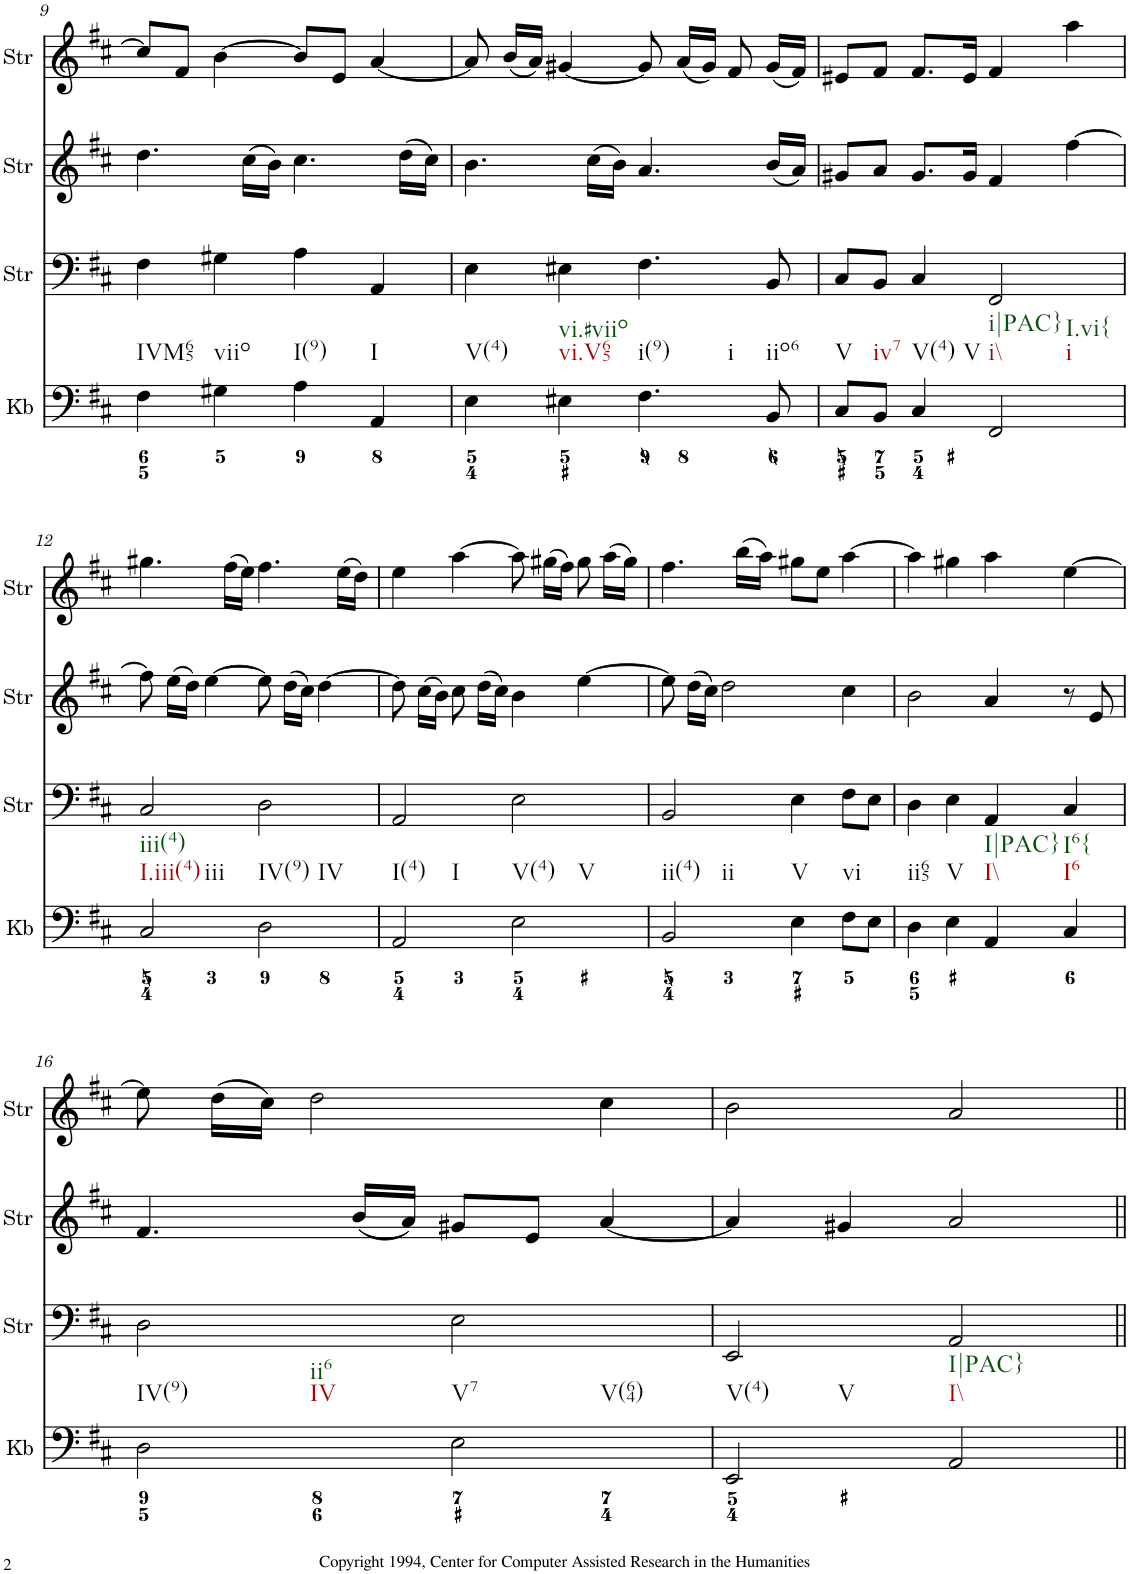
**kern	**kern	**kern	**kern
*part4	*part3	*part2	*part1
*staff4	*staff3	*staff2	*staff1
*I"Keyboard	*I"StringInstrument	*I"StringInstrument	*I"StringInstrument
*I'Kb	*I'Str	*I'Str	*I'Str
!!LO:PB:g=z
*clefF4	*clefF4	*clefG2	*clefG2
*k[f#c#]	*k[f#c#]	*k[f#c#]	*k[f#c#]
*M4/4	*M4/4	*M4/4	*M4/4
=9	=9	=9	=9
!LO:TX:b:t=IVM65	!	!	!
4F#\	4F#\	4.dd\	8cc#/L]
.	.	.	8f#/J
!LO:TX:b:t=viio	!	!	!
4G#X\	4G#X\	.	[4b\
.	.	(16cc#\LL	.
.	.	16b\JJ)	.
!LO:TX:b:t=I(9)	!	!	!
4A\	4A\	4.cc#\	8b/L]
.	.	.	8e/J
!LO:TX:b:t=I	!	!	!
4AA/	4AA/	.	[4a/
.	.	(16dd\LL	.
.	.	16cc#\JJ)	.
=10	=10	=10	=10
!LO:TX:b:t=V(4)	!	!	!
4E\	4E\	4.b\	8a/]
.	.	.	(16b/LL
.	.	.	16a/JJ)
!LO:TX:b:t=vi.V65	!	!	!
!LO:TX:b:t=vi.#viio	!	!	!
4E#X\	4E#X\	.	[4g#X/
.	.	(16cc#\LL	.
.	.	16b\JJ)	.
!LO:TX:b:t=i(9)	!	!	!
!LO:TX:b:t=i	!	!	!
4.F#\	4.F#\	4.a/	8g#/]
.	.	.	(16a/LL
.	.	.	16g#/JJ)
.	.	.	8f#/
!LO:TX:b:t=iio6	!	!	!
8BB/	8BB/	(16b/LL	(16g#/LL
.	.	16a/JJ)	16f#/JJ)
=11	=11	=11	=11
!LO:TX:b:t=V	!	!	!
8C#/L	8C#/L	8g#X/L	8e#X/L
!LO:TX:b:t=iv7	!	!	!
8BB/J	8BB/J	8a/J	8f#/J
!LO:TX:b:t=V(4)	!	!	!
!LO:TX:b:t=V	!	!	!
4C#/	4C#/	8.g#/L	8.f#/L
.	.	16g#/Jk	16e#/Jk
!LO:TX:b:t=i\\	!	!	!
!LO:TX:b:t=i|PAC}	!	!	!
!LO:TX:b:t=i	!	!	!
!LO:TX:b:t=I.vi{	!	!	!
2FF#/	2FF#/	4f#/	4f#/
.	.	[4ff#\	4aa\
!!LO:LB:g=z
=12	=12	=12	=12
!LO:TX:b:t=I.iii(4)	!	!	!
!LO:TX:b:t=iii(4)	!	!	!
!LO:TX:b:t=iii	!	!	!
2C#/	2C#/	8ff#\]	4.gg#X\
.	.	(16ee\LL	.
.	.	16dd\JJ)	.
.	.	[4ee\	.
.	.	.	(16ff#\LL
.	.	.	16ee\JJ)
!LO:TX:b:t=IV(9)	!	!	!
!LO:TX:b:t=IV	!	!	!
2D\	2D\	8ee\]	4.ff#\
.	.	(16dd\LL	.
.	.	16cc#\JJ)	.
.	.	[4dd\	.
.	.	.	(16ee\LL
.	.	.	16dd\JJ)
=13	=13	=13	=13
!LO:TX:b:t=I(4)	!	!	!
!LO:TX:b:t=I	!	!	!
2AA/	2AA/	8dd\]	4ee\
.	.	(16cc#\LL	.
.	.	16b\JJ)	.
.	.	8cc#\	[4aa\
.	.	(16dd\LL	.
.	.	16cc#\JJ)	.
!LO:TX:b:t=V(4)	!	!	!
!LO:TX:b:t=V	!	!	!
2E\	2E\	4b\	8aa\]
.	.	.	(16gg#X\LL
.	.	.	16ff#\JJ)
.	.	[4ee\	8gg#\
.	.	.	(16aa\LL
.	.	.	16gg#\JJ)
=14	=14	=14	=14
!LO:TX:b:t=ii(4)	!	!	!
!LO:TX:b:t=ii	!	!	!
2BB/	2BB/	8ee\]	4.ff#\
.	.	(16dd\LL	.
.	.	16cc#\JJ)	.
.	.	2dd\	.
.	.	.	(16bb\LL
.	.	.	16aa\JJ)
!LO:TX:b:t=V	!	!	!
4E\	4E\	.	8gg#X\L
.	.	.	8ee\J
!LO:TX:b:t=vi	!	!	!
8F#\L	8F#\L	4cc#\	[4aa\
8E\J	8E\J	.	.
=15	=15	=15	=15
!LO:TX:b:t=ii65	!	!	!
4D\	4D\	2b\	4aa\]
!LO:TX:b:t=V	!	!	!
4E\	4E\	.	4gg#X\
!LO:TX:b:t=I\\	!	!	!
!LO:TX:b:t=I|PAC}	!	!	!
4AA/	4AA/	4a/	4aa\
!LO:TX:b:t=I6	!	!	!
!LO:TX:b:t=I6{	!	!	!
4C#/	4C#/	8r	[4ee\
.	.	8e/	.
!!LO:LB:g=z
=16	=16	=16	=16
!LO:TX:b:t=IV(9)	!	!	!
!LO:TX:b:t=IV	!	!	!
!LO:TX:b:t=ii6	!	!	!
2D\	2D\	4.f#/	8ee\]
.	.	.	(16dd\LL
.	.	.	16cc#\JJ)
.	.	.	2dd\
.	.	(16b/LL	.
.	.	16a/JJ)	.
!LO:TX:b:t=V7	!	!	!
!LO:TX:b:t=V(64)	!	!	!
2E\	2E\	8g#X/L	.
.	.	8e/J	.
.	.	[4a/	4cc#\
=17	=17	=17	=17
!LO:TX:b:t=V(4)	!	!	!
!LO:TX:b:t=V	!	!	!
2EE/	2EE/	4a/]	2b\
.	.	4g#X/	.
!LO:TX:b:t=I\\	!	!	!
!LO:TX:b:t=I|PAC}	!	!	!
2AA/	2AA/	2a/	2a/
=||	=||	=||	=||
*-	*-	*-	*-
